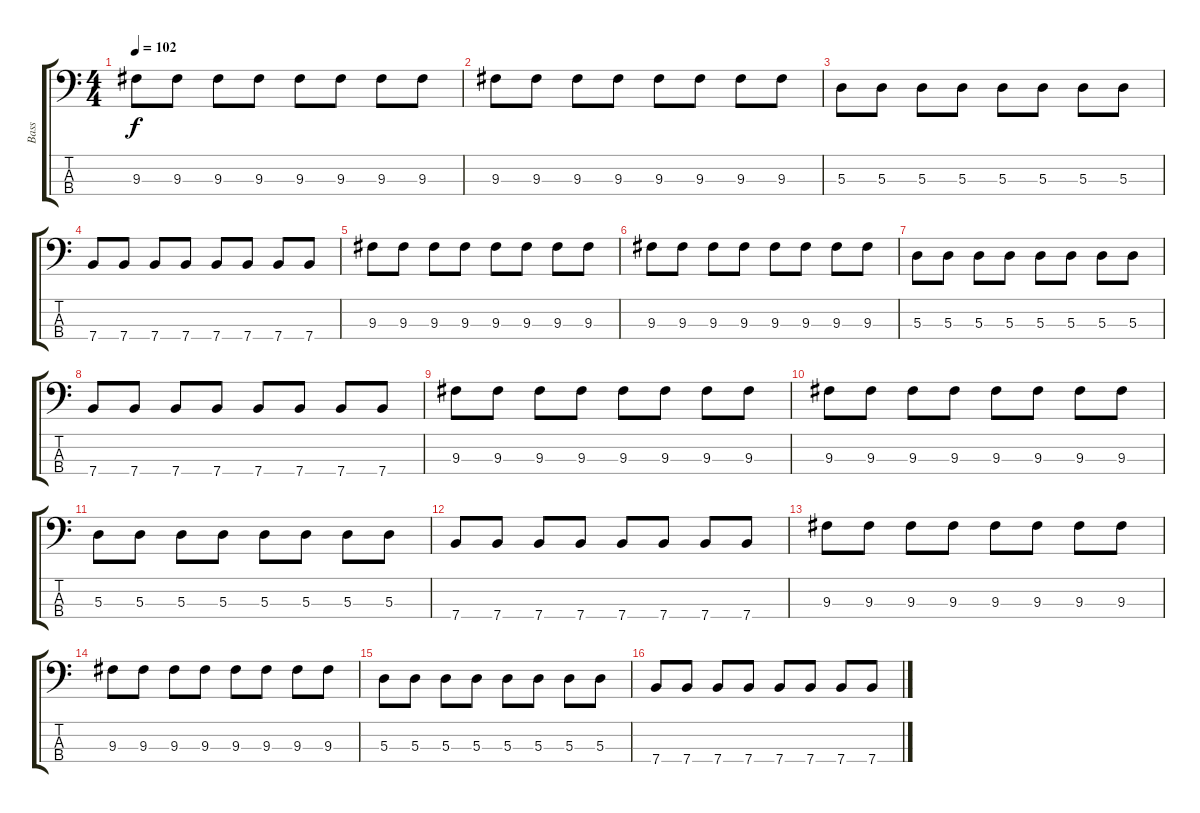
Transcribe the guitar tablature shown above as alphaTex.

\track ("Bass" "Bass") {instrument electricbassfinger}
\staff {score tabs}
\tuning (G2 D2 A1 E1) {hide}
\ts (4 4)
\tempo 102
\clef f4
\ks c
9.3.8{dy f} 9.3.8 9.3.8 9.3.8 9.3.8 9.3.8 9.3.8 9.3.8 |
9.3.8 9.3.8 9.3.8 9.3.8 9.3.8 9.3.8 9.3.8 9.3.8 |
5.3.8 5.3.8 5.3.8 5.3.8 5.3.8 5.3.8 5.3.8 5.3.8 |
7.4.8 7.4.8 7.4.8 7.4.8 7.4.8 7.4.8 7.4.8 7.4.8 |
9.3.8 9.3.8 9.3.8 9.3.8 9.3.8 9.3.8 9.3.8 9.3.8 |
9.3.8 9.3.8 9.3.8 9.3.8 9.3.8 9.3.8 9.3.8 9.3.8 |
5.3.8 5.3.8 5.3.8 5.3.8 5.3.8 5.3.8 5.3.8 5.3.8 |
7.4.8 7.4.8 7.4.8 7.4.8 7.4.8 7.4.8 7.4.8 7.4.8 |
9.3.8 9.3.8 9.3.8 9.3.8 9.3.8 9.3.8 9.3.8 9.3.8 |
9.3.8 9.3.8 9.3.8 9.3.8 9.3.8 9.3.8 9.3.8 9.3.8 |
5.3.8 5.3.8 5.3.8 5.3.8 5.3.8 5.3.8 5.3.8 5.3.8 |
7.4.8 7.4.8 7.4.8 7.4.8 7.4.8 7.4.8 7.4.8 7.4.8 |
9.3.8 9.3.8 9.3.8 9.3.8 9.3.8 9.3.8 9.3.8 9.3.8 |
9.3.8 9.3.8 9.3.8 9.3.8 9.3.8 9.3.8 9.3.8 9.3.8 |
5.3.8 5.3.8 5.3.8 5.3.8 5.3.8 5.3.8 5.3.8 5.3.8 |
7.4.8 7.4.8 7.4.8 7.4.8 7.4.8 7.4.8 7.4.8 7.4.8
